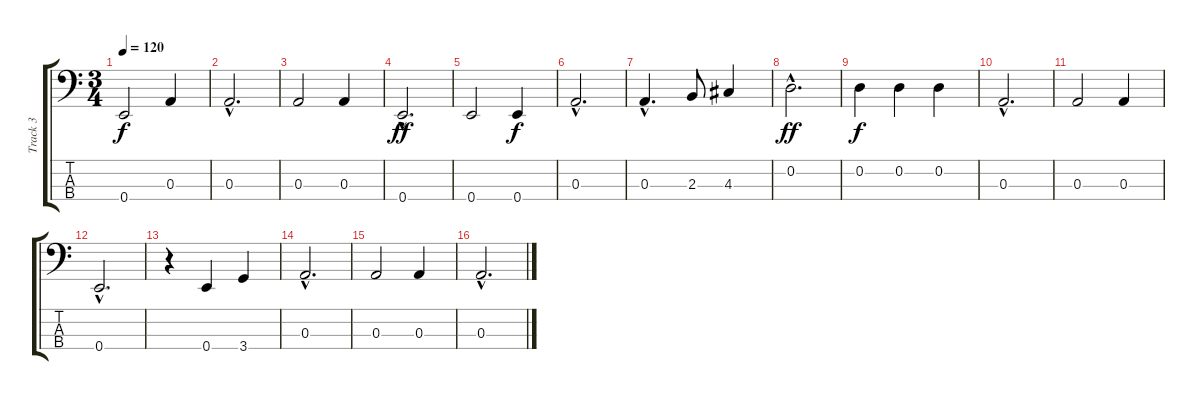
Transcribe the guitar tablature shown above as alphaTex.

\track ("Track 3" "Track 3") {instrument acousticbass}
\staff {score tabs}
\tuning (G2 D2 A1 E1) {hide}
\ts (3 4)
\tempo 120
\clef f4
\ks c
0.4.2{dy f} 0.3.4 |
0.3{hac}.2{d} |
0.3.2 0.3.4 |
0.4{hac}.2{d dy ff} |
0.4.2 0.4.4{dy f} |
0.3{hac}.2{d} |
0.3{hac}.4{d} 2.3.8 4.3.4 |
0.2{hac}.2{d dy ff} |
0.2.4{dy f} 0.2.4 0.2.4 |
0.3{hac}.2{d} |
0.3.2 0.3.4 |
0.4{hac}.2{d} |
r.4 0.4.4 3.4.4 |
0.3{hac}.2{d} |
0.3.2 0.3.4 |
0.3{hac}.2{d}
